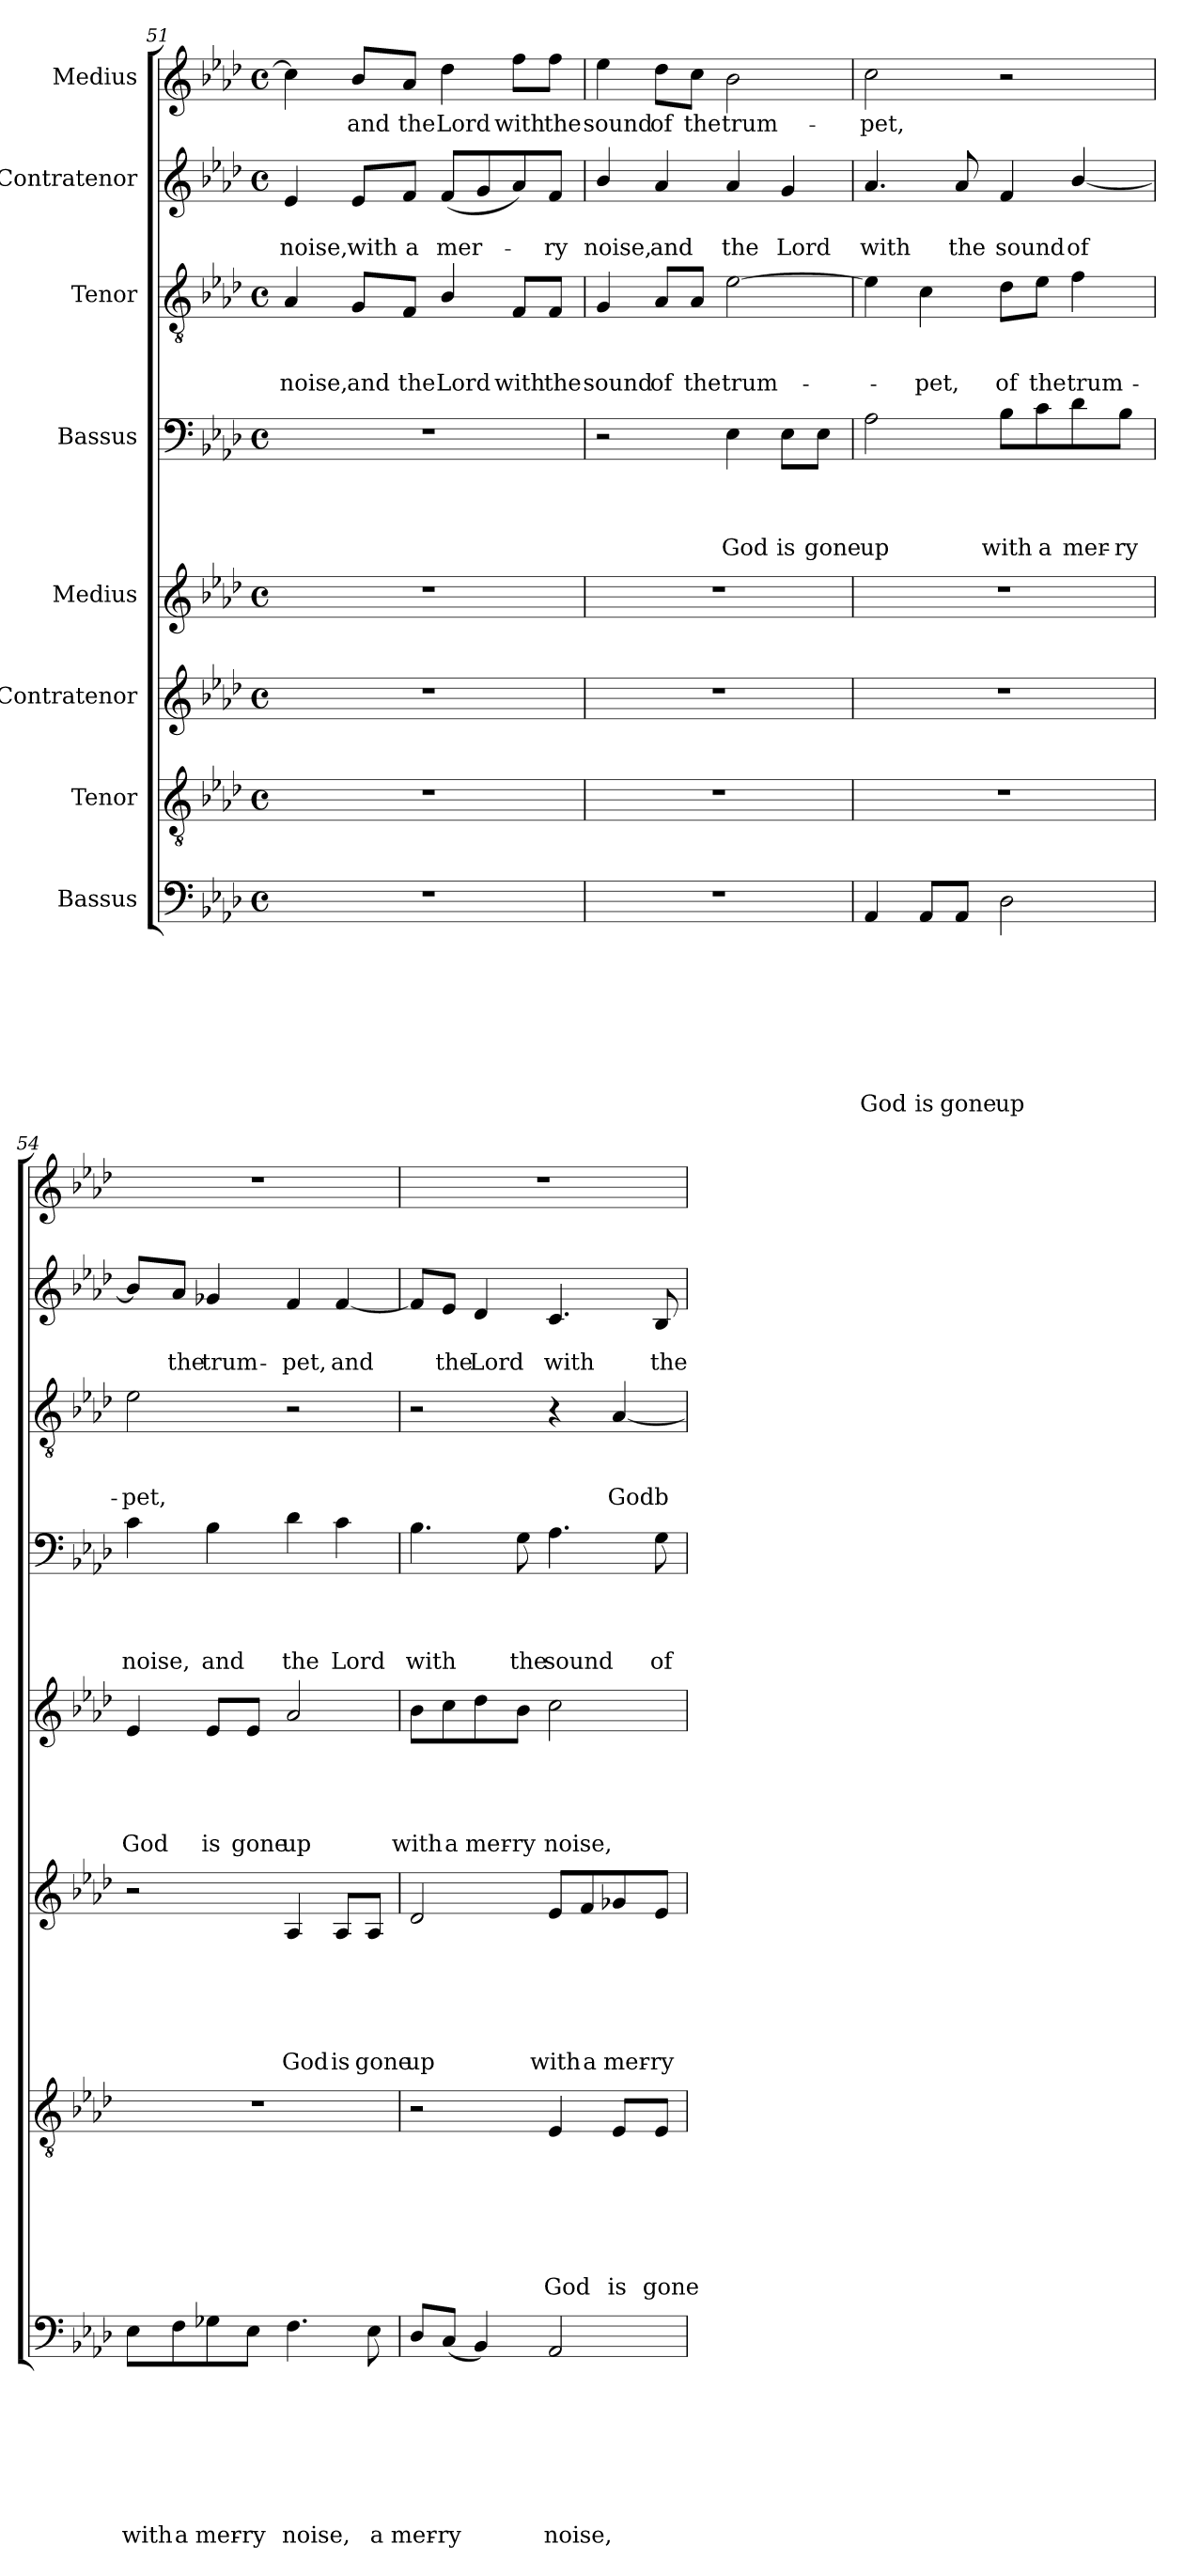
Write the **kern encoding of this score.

**kern	**text	**text	**text	**text	**text	**text	**text	**text	**kern	**text	**text	**text	**text	**text	**text	**text	**kern	**text	**text	**text	**text	**text	**text	**kern	**text	**text	**text	**text	**text	**kern	**text	**text	**text	**text	**kern	**text	**text	**text	**kern	**text	**text	**kern	**text
*part8	*part8	*part8	*part8	*part8	*part8	*part8	*part8	*part8	*part7	*part7	*part7	*part7	*part7	*part7	*part7	*part7	*part6	*part6	*part6	*part6	*part6	*part6	*part6	*part5	*part5	*part5	*part5	*part5	*part5	*part4	*part4	*part4	*part4	*part4	*part3	*part3	*part3	*part3	*part2	*part2	*part2	*part1	*part1
*staff8	*staff8	*staff8	*staff8	*staff8	*staff8	*staff8	*staff8	*staff8	*staff7	*staff7	*staff7	*staff7	*staff7	*staff7	*staff7	*staff7	*staff6	*staff6	*staff6	*staff6	*staff6	*staff6	*staff6	*staff5	*staff5	*staff5	*staff5	*staff5	*staff5	*staff4	*staff4	*staff4	*staff4	*staff4	*staff3	*staff3	*staff3	*staff3	*staff2	*staff2	*staff2	*staff1	*staff1
*I"Bassus	*	*	*	*	*	*	*	*	*I"Tenor	*	*	*	*	*	*	*	*I"Contratenor	*	*	*	*	*	*	*I"Medius	*	*	*	*	*	*I"Bassus	*	*	*	*	*I"Tenor	*	*	*	*I"Contratenor	*	*	*I"Medius	*
!!LO:PB:g=z
*clefF4	*	*	*	*	*	*	*	*	*clefGv2	*	*	*	*	*	*	*	*clefG2	*	*	*	*	*	*	*clefG2	*	*	*	*	*	*clefF4	*	*	*	*	*clefGv2	*	*	*	*clefG2	*	*	*clefG2	*
*k[b-e-a-d-]	*	*	*	*	*	*	*	*	*k[b-e-a-d-]	*	*	*	*	*	*	*	*k[b-e-a-d-]	*	*	*	*	*	*	*k[b-e-a-d-]	*	*	*	*	*	*k[b-e-a-d-]	*	*	*	*	*k[b-e-a-d-]	*	*	*	*k[b-e-a-d-]	*	*	*k[b-e-a-d-]	*
*A-:	*	*	*	*	*	*	*	*	*A-:	*	*	*	*	*	*	*	*A-:	*	*	*	*	*	*	*A-:	*	*	*	*	*	*A-:	*	*	*	*	*A-:	*	*	*	*A-:	*	*	*A-:	*
*M4/4	*	*	*	*	*	*	*	*	*M4/4	*	*	*	*	*	*	*	*M4/4	*	*	*	*	*	*	*M4/4	*	*	*	*	*	*M4/4	*	*	*	*	*M4/4	*	*	*	*M4/4	*	*	*M4/4	*
*met(c)	*	*	*	*	*	*	*	*	*met(c)	*	*	*	*	*	*	*	*met(c)	*	*	*	*	*	*	*met(c)	*	*	*	*	*	*met(c)	*	*	*	*	*met(c)	*	*	*	*met(c)	*	*	*met(c)	*
=51	=51	=51	=51	=51	=51	=51	=51	=51	=51	=51	=51	=51	=51	=51	=51	=51	=51	=51	=51	=51	=51	=51	=51	=51	=51	=51	=51	=51	=51	=51	=51	=51	=51	=51	=51	=51	=51	=51	=51	=51	=51	=51	=51
!	!	!	!	!	!	!	!	!	!	!	!	!	!	!	!	!	!	!	!	!	!	!	!	!	!	!	!	!	!	!	!	!	!	!	!	!	!	!LO:LY:b	!	!	!LO:LY:b	!	!
1r	.	.	.	.	.	.	.	.	1r	.	.	.	.	.	.	.	1r	.	.	.	.	.	.	1r	.	.	.	.	.	1r	.	.	.	.	4A-/	.	.	noise,	4e-/	.	noise,	4cc\]	.
!	!	!	!	!	!	!	!	!	!	!	!	!	!	!	!	!	!	!	!	!	!	!	!	!	!	!	!	!	!	!	!	!	!	!	!	!	!	!LO:LY:b	!	!	!LO:LY:b	!	!LO:LY:b
.	.	.	.	.	.	.	.	.	.	.	.	.	.	.	.	.	.	.	.	.	.	.	.	.	.	.	.	.	.	.	.	.	.	.	8G/L	.	.	and	8e-/L	.	with	8b-/L	and
!	!	!	!	!	!	!	!	!	!	!	!	!	!	!	!	!	!	!	!	!	!	!	!	!	!	!	!	!	!	!	!	!	!	!	!	!	!	!LO:LY:b	!	!	!LO:LY:b	!	!LO:LY:b
.	.	.	.	.	.	.	.	.	.	.	.	.	.	.	.	.	.	.	.	.	.	.	.	.	.	.	.	.	.	.	.	.	.	.	8F/J	.	.	the	8f/J	.	a	8a-/J	the
!	!	!	!	!	!	!	!	!	!	!	!	!	!	!	!	!	!	!	!	!	!	!	!	!	!	!	!	!	!	!	!	!	!	!	!	!	!	!LO:LY:b	!	!	!LO:LY:b	!	!LO:LY:b
.	.	.	.	.	.	.	.	.	.	.	.	.	.	.	.	.	.	.	.	.	.	.	.	.	.	.	.	.	.	.	.	.	.	.	4B-/	.	.	Lord	(<8f/L	.	mer-	4dd-\	Lord
.	.	.	.	.	.	.	.	.	.	.	.	.	.	.	.	.	.	.	.	.	.	.	.	.	.	.	.	.	.	.	.	.	.	.	.	.	.	.	8g/	.	.	.	.
!	!	!	!	!	!	!	!	!	!	!	!	!	!	!	!	!	!	!	!	!	!	!	!	!	!	!	!	!	!	!	!	!	!	!	!	!	!	!LO:LY:b	!	!	!	!	!LO:LY:b
.	.	.	.	.	.	.	.	.	.	.	.	.	.	.	.	.	.	.	.	.	.	.	.	.	.	.	.	.	.	.	.	.	.	.	8F/L	.	.	with	8a-/)	.	.	8ff\L	with
!	!	!	!	!	!	!	!	!	!	!	!	!	!	!	!	!	!	!	!	!	!	!	!	!	!	!	!	!	!	!	!	!	!	!	!	!	!	!LO:LY:b	!	!	!LO:LY:b	!	!LO:LY:b
.	.	.	.	.	.	.	.	.	.	.	.	.	.	.	.	.	.	.	.	.	.	.	.	.	.	.	.	.	.	.	.	.	.	.	8F/J	.	.	the	8f/J	.	-ry	8ff\J	the
=52	=52	=52	=52	=52	=52	=52	=52	=52	=52	=52	=52	=52	=52	=52	=52	=52	=52	=52	=52	=52	=52	=52	=52	=52	=52	=52	=52	=52	=52	=52	=52	=52	=52	=52	=52	=52	=52	=52	=52	=52	=52	=52	=52
!	!	!	!	!	!	!	!	!	!	!	!	!	!	!	!	!	!	!	!	!	!	!	!	!	!	!	!	!	!	!	!	!	!	!	!	!	!	!LO:LY:b	!	!	!LO:LY:b	!	!LO:LY:b
1r	.	.	.	.	.	.	.	.	1r	.	.	.	.	.	.	.	1r	.	.	.	.	.	.	1r	.	.	.	.	.	2r	.	.	.	.	4G/	.	.	sound	4b-/	.	noise,	4ee-\	sound
!	!	!	!	!	!	!	!	!	!	!	!	!	!	!	!	!	!	!	!	!	!	!	!	!	!	!	!	!	!	!	!	!	!	!	!	!	!	!LO:LY:b	!	!	!LO:LY:b	!	!LO:LY:b
.	.	.	.	.	.	.	.	.	.	.	.	.	.	.	.	.	.	.	.	.	.	.	.	.	.	.	.	.	.	.	.	.	.	.	8A-/L	.	.	of	4a-/	.	and	8dd-\L	of
!	!	!	!	!	!	!	!	!	!	!	!	!	!	!	!	!	!	!	!	!	!	!	!	!	!	!	!	!	!	!	!	!	!	!	!	!	!	!LO:LY:b	!	!	!	!	!LO:LY:b
.	.	.	.	.	.	.	.	.	.	.	.	.	.	.	.	.	.	.	.	.	.	.	.	.	.	.	.	.	.	.	.	.	.	.	8A-/J	.	.	the	.	.	.	8cc\J	the
!	!	!	!	!	!	!	!	!	!	!	!	!	!	!	!	!	!	!	!	!	!	!	!	!	!	!	!	!	!	!	!	!	!	!LO:LY:b	!	!	!	!LO:LY:b	!	!	!LO:LY:b	!	!LO:LY:b
.	.	.	.	.	.	.	.	.	.	.	.	.	.	.	.	.	.	.	.	.	.	.	.	.	.	.	.	.	.	4E-\	.	.	.	God	[>2e-\	.	.	trum-	4a-/	.	the	2b-\	trum-
!	!	!	!	!	!	!	!	!	!	!	!	!	!	!	!	!	!	!	!	!	!	!	!	!	!	!	!	!	!	!	!	!	!	!LO:LY:b	!	!	!	!	!	!	!LO:LY:b	!	!
.	.	.	.	.	.	.	.	.	.	.	.	.	.	.	.	.	.	.	.	.	.	.	.	.	.	.	.	.	.	8E-\L	.	.	.	is	.	.	.	.	4g/	.	Lord	.	.
!	!	!	!	!	!	!	!	!	!	!	!	!	!	!	!	!	!	!	!	!	!	!	!	!	!	!	!	!	!	!	!	!	!	!LO:LY:b	!	!	!	!	!	!	!	!	!
.	.	.	.	.	.	.	.	.	.	.	.	.	.	.	.	.	.	.	.	.	.	.	.	.	.	.	.	.	.	8E-\J	.	.	.	gone	.	.	.	.	.	.	.	.	.
=53	=53	=53	=53	=53	=53	=53	=53	=53	=53	=53	=53	=53	=53	=53	=53	=53	=53	=53	=53	=53	=53	=53	=53	=53	=53	=53	=53	=53	=53	=53	=53	=53	=53	=53	=53	=53	=53	=53	=53	=53	=53	=53	=53
!	!	!	!	!	!	!	!	!LO:LY:b	!	!	!	!	!	!	!	!	!	!	!	!	!	!	!	!	!	!	!	!	!	!	!	!	!	!LO:LY:b	!	!	!	!	!	!	!LO:LY:b	!	!LO:LY:b
4AA-/	.	.	.	.	.	.	.	God	1r	.	.	.	.	.	.	.	1r	.	.	.	.	.	.	1r	.	.	.	.	.	2A-\	.	.	.	up	4e-\]	.	.	.	4.a-/	.	with	2cc\	-pet,
!	!	!	!	!	!	!	!	!LO:LY:b	!	!	!	!	!	!	!	!	!	!	!	!	!	!	!	!	!	!	!	!	!	!	!	!	!	!	!	!	!	!LO:LY:b	!	!	!	!	!
8AA-/L	.	.	.	.	.	.	.	is	.	.	.	.	.	.	.	.	.	.	.	.	.	.	.	.	.	.	.	.	.	.	.	.	.	.	4c\	.	.	-pet,	.	.	.	.	.
!	!	!	!	!	!	!	!	!LO:LY:b	!	!	!	!	!	!	!	!	!	!	!	!	!	!	!	!	!	!	!	!	!	!	!	!	!	!	!	!	!	!	!	!	!LO:LY:b	!	!
8AA-/J	.	.	.	.	.	.	.	gone	.	.	.	.	.	.	.	.	.	.	.	.	.	.	.	.	.	.	.	.	.	.	.	.	.	.	.	.	.	.	8a-/	.	the	.	.
!	!	!	!	!	!	!	!	!LO:LY:b	!	!	!	!	!	!	!	!	!	!	!	!	!	!	!	!	!	!	!	!	!	!	!	!	!	!LO:LY:b	!	!	!	!LO:LY:b	!	!	!LO:LY:b	!	!
2D-\	.	.	.	.	.	.	.	up	.	.	.	.	.	.	.	.	.	.	.	.	.	.	.	.	.	.	.	.	.	8B-\L	.	.	.	with	8d-\L	.	.	of	4f/	.	sound	2r	.
!	!	!	!	!	!	!	!	!	!	!	!	!	!	!	!	!	!	!	!	!	!	!	!	!	!	!	!	!	!	!	!	!	!	!LO:LY:b	!	!	!	!LO:LY:b	!	!	!	!	!
.	.	.	.	.	.	.	.	.	.	.	.	.	.	.	.	.	.	.	.	.	.	.	.	.	.	.	.	.	.	8c\	.	.	.	a	8e-\J	.	.	the	.	.	.	.	.
!	!	!	!	!	!	!	!	!	!	!	!	!	!	!	!	!	!	!	!	!	!	!	!	!	!	!	!	!	!	!	!	!	!	!LO:LY:b	!	!	!	!LO:LY:b	!	!	!LO:LY:b	!	!
.	.	.	.	.	.	.	.	.	.	.	.	.	.	.	.	.	.	.	.	.	.	.	.	.	.	.	.	.	.	8d-\	.	.	.	mer-	4f\	.	.	trum-	[<4b-/	.	of	.	.
!	!	!	!	!	!	!	!	!	!	!	!	!	!	!	!	!	!	!	!	!	!	!	!	!	!	!	!	!	!	!	!	!	!	!LO:LY:b	!	!	!	!	!	!	!	!	!
.	.	.	.	.	.	.	.	.	.	.	.	.	.	.	.	.	.	.	.	.	.	.	.	.	.	.	.	.	.	8B-\J	.	.	.	-ry	.	.	.	.	.	.	.	.	.
=54	=54	=54	=54	=54	=54	=54	=54	=54	=54	=54	=54	=54	=54	=54	=54	=54	=54	=54	=54	=54	=54	=54	=54	=54	=54	=54	=54	=54	=54	=54	=54	=54	=54	=54	=54	=54	=54	=54	=54	=54	=54	=54	=54
!	!	!	!	!	!	!	!	!LO:LY:b	!	!	!	!	!	!	!	!	!	!	!	!	!	!	!	!	!	!	!	!	!LO:LY:b	!	!	!	!	!LO:LY:b	!	!	!	!LO:LY:b	!	!	!	!	!
8E-\L	.	.	.	.	.	.	.	with	1r	.	.	.	.	.	.	.	2r	.	.	.	.	.	.	4e-/	.	.	.	.	God	4c\	.	.	.	noise,	2e-\	.	.	-pet,	8b-/L]	.	.	1r	.
!	!	!	!	!	!	!	!	!LO:LY:b	!	!	!	!	!	!	!	!	!	!	!	!	!	!	!	!	!	!	!	!	!	!	!	!	!	!	!	!	!	!	!	!	!LO:LY:b	!	!
8F\	.	.	.	.	.	.	.	a	.	.	.	.	.	.	.	.	.	.	.	.	.	.	.	.	.	.	.	.	.	.	.	.	.	.	.	.	.	.	8a-/J	.	the	.	.
!	!	!	!	!	!	!	!	!LO:LY:b	!	!	!	!	!	!	!	!	!	!	!	!	!	!	!	!	!	!	!	!	!LO:LY:b	!	!	!	!	!LO:LY:b	!	!	!	!	!	!	!LO:LY:b	!	!
8G-X\	.	.	.	.	.	.	.	mer-	.	.	.	.	.	.	.	.	.	.	.	.	.	.	.	8e-/L	.	.	.	.	is	4B-\	.	.	.	and	.	.	.	.	4g-X/	.	trum-	.	.
!	!	!	!	!	!	!	!	!LO:LY:b	!	!	!	!	!	!	!	!	!	!	!	!	!	!	!	!	!	!	!	!	!LO:LY:b	!	!	!	!	!	!	!	!	!	!	!	!	!	!
8E-\J	.	.	.	.	.	.	.	-ry	.	.	.	.	.	.	.	.	.	.	.	.	.	.	.	8e-/J	.	.	.	.	gone	.	.	.	.	.	.	.	.	.	.	.	.	.	.
!	!	!	!	!	!	!	!	!LO:LY:b	!	!	!	!	!	!	!	!	!	!	!	!	!	!	!LO:LY:b	!	!	!	!	!	!LO:LY:b	!	!	!	!	!LO:LY:b	!	!	!	!	!	!	!LO:LY:b	!	!
4.F\	.	.	.	.	.	.	.	noise,	.	.	.	.	.	.	.	.	4A-/	.	.	.	.	.	God	2a-/	.	.	.	.	up	4d-\	.	.	.	the	2r	.	.	.	4f/	.	-pet,	.	.
!	!	!	!	!	!	!	!	!	!	!	!	!	!	!	!	!	!	!	!	!	!	!	!LO:LY:b	!	!	!	!	!	!	!	!	!	!	!LO:LY:b	!	!	!	!	!	!	!LO:LY:b	!	!
.	.	.	.	.	.	.	.	.	.	.	.	.	.	.	.	.	8A-/L	.	.	.	.	.	is	.	.	.	.	.	.	4c\	.	.	.	Lord	.	.	.	.	[<4f/	.	and	.	.
!	!	!	!	!	!	!	!	!LO:LY:b	!	!	!	!	!	!	!	!	!	!	!	!	!	!	!LO:LY:b	!	!	!	!	!	!	!	!	!	!	!	!	!	!	!	!	!	!	!	!
8E-\	.	.	.	.	.	.	.	a	.	.	.	.	.	.	.	.	8A-/J	.	.	.	.	.	gone	.	.	.	.	.	.	.	.	.	.	.	.	.	.	.	.	.	.	.	.
!!LO:LB:g=z
=55	=55	=55	=55	=55	=55	=55	=55	=55	=55	=55	=55	=55	=55	=55	=55	=55	=55	=55	=55	=55	=55	=55	=55	=55	=55	=55	=55	=55	=55	=55	=55	=55	=55	=55	=55	=55	=55	=55	=55	=55	=55	=55	=55
!	!	!	!	!	!	!	!	!LO:LY:b	!	!	!	!	!	!	!	!	!	!	!	!	!	!	!LO:LY:b	!	!	!	!	!	!LO:LY:b	!	!	!	!	!LO:LY:b	!	!	!	!	!	!	!	!	!
8D-/L	.	.	.	.	.	.	.	mer-	2r	.	.	.	.	.	.	.	2d-/	.	.	.	.	.	up	8b-\L	.	.	.	.	with	4.B-\	.	.	.	with	2r	.	.	.	8f/L]	.	.	1r	.
!	!	!	!	!	!	!	!	!LO:LY:b	!	!	!	!	!	!	!	!	!	!	!	!	!	!	!	!	!	!	!	!	!LO:LY:b	!	!	!	!	!	!	!	!	!	!	!	!LO:LY:b	!	!
(<8C/J	.	.	.	.	.	.	.	-ry	.	.	.	.	.	.	.	.	.	.	.	.	.	.	.	8cc\	.	.	.	.	a	.	.	.	.	.	.	.	.	.	8e-/J	.	the	.	.
!	!	!	!	!	!	!	!	!	!	!	!	!	!	!	!	!	!	!	!	!	!	!	!	!	!	!	!	!	!LO:LY:b	!	!	!	!	!	!	!	!	!	!	!	!LO:LY:b	!	!
4BB-/)	.	.	.	.	.	.	.	.	.	.	.	.	.	.	.	.	.	.	.	.	.	.	.	8dd-\	.	.	.	.	mer-	.	.	.	.	.	.	.	.	.	4d-/	.	Lord	.	.
!	!	!	!	!	!	!	!	!	!	!	!	!	!	!	!	!	!	!	!	!	!	!	!	!	!	!	!	!	!LO:LY:b	!	!	!	!	!LO:LY:b	!	!	!	!	!	!	!	!	!
.	.	.	.	.	.	.	.	.	.	.	.	.	.	.	.	.	.	.	.	.	.	.	.	8b-\J	.	.	.	.	-ry	8G\	.	.	.	the	.	.	.	.	.	.	.	.	.
!	!	!	!	!	!	!	!	!LO:LY:b	!	!	!	!	!	!	!	!LO:LY:b	!	!	!	!	!	!	!LO:LY:b	!	!	!	!	!	!LO:LY:b	!	!	!	!	!LO:LY:b	!	!	!	!	!	!	!LO:LY:b	!	!
2AA-/	.	.	.	.	.	.	.	noise,	4E-/	.	.	.	.	.	.	God	8e-/L	.	.	.	.	.	with	2cc\	.	.	.	.	noise,	4.A-\	.	.	.	sound	4r	.	.	.	4.c/	.	with	.	.
!	!	!	!	!	!	!	!	!	!	!	!	!	!	!	!	!	!	!	!	!	!	!	!LO:LY:b	!	!	!	!	!	!	!	!	!	!	!	!	!	!	!	!	!	!	!	!
.	.	.	.	.	.	.	.	.	.	.	.	.	.	.	.	.	8f/	.	.	.	.	.	a	.	.	.	.	.	.	.	.	.	.	.	.	.	.	.	.	.	.	.	.
!	!	!	!	!	!	!	!	!	!	!	!	!	!	!	!	!LO:LY:b	!	!	!	!	!	!	!LO:LY:b	!	!	!	!	!	!	!	!	!	!	!	!	!	!	!LO:LY:b	!	!	!	!	!
.	.	.	.	.	.	.	.	.	8E-/L	.	.	.	.	.	.	is	8g-X/	.	.	.	.	.	mer-	.	.	.	.	.	.	.	.	.	.	.	[<4A-/	.	.	Godb	.	.	.	.	.
!	!	!	!	!	!	!	!	!	!	!	!	!	!	!	!	!LO:LY:b	!	!	!	!	!	!	!LO:LY:b	!	!	!	!	!	!	!	!	!	!	!LO:LY:b	!	!	!	!	!	!	!LO:LY:b	!	!
.	.	.	.	.	.	.	.	.	8E-/J	.	.	.	.	.	.	gone	8e-/J	.	.	.	.	.	-ry	.	.	.	.	.	.	8G\	.	.	.	of	.	.	.	.	8B-/	.	the	.	.
=	=	=	=	=	=	=	=	=	=	=	=	=	=	=	=	=	=	=	=	=	=	=	=	=	=	=	=	=	=	=	=	=	=	=	=	=	=	=	=	=	=	=	=
*-	*-	*-	*-	*-	*-	*-	*-	*-	*-	*-	*-	*-	*-	*-	*-	*-	*-	*-	*-	*-	*-	*-	*-	*-	*-	*-	*-	*-	*-	*-	*-	*-	*-	*-	*-	*-	*-	*-	*-	*-	*-	*-	*-
